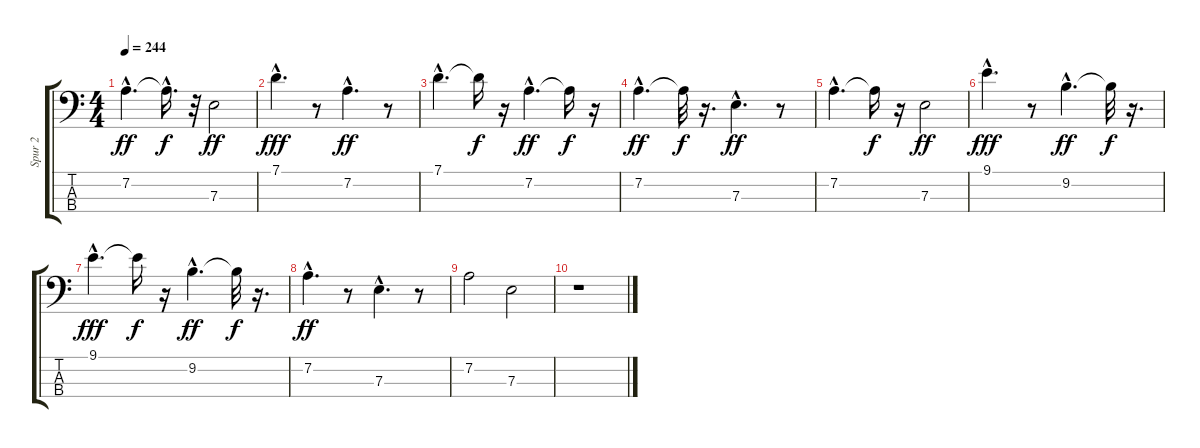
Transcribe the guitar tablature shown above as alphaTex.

\track ("Spur 2" "Spur 2") {instrument electricbasspick}
\staff {score tabs}
\tuning (G2 D2 A1 E1) {hide}
\ts (4 4)
\tempo 244
\clef f4
\ks c
7.2{hac}.4{d dy ff} 7.2{hac t}.16{d dy f} r.32 7.3.2{dy ff} |
7.1{hac}.4{d dy fff} r.8 7.2{hac}.4{d dy ff} r.8 |
7.1{hac}.4{d} 7.1{t}.16{dy f} r.16 7.2{hac}.4{d dy ff} 7.2{t}.16{dy f} r.16 |
7.2{hac}.4{d dy ff} 7.2{t}.32{dy f} r.16{d} 7.3{hac}.4{d dy ff} r.8 |
7.2{hac}.4{d} 7.2{t}.16{dy f} r.16 7.3.2{dy ff} |
9.1{hac}.4{d dy fff} r.8 9.2{hac}.4{d dy ff} 9.2{t}.32{dy f} r.16{d} |
9.1{hac}.4{d dy fff} 9.1{t}.16{dy f} r.16 9.2{hac}.4{d dy ff} 9.2{t}.32{dy f} r.16{d} |
7.2{hac}.4{d dy ff} r.8 7.3{hac}.4{d} r.8 |
7.2.2 7.3.2 |
r.1
